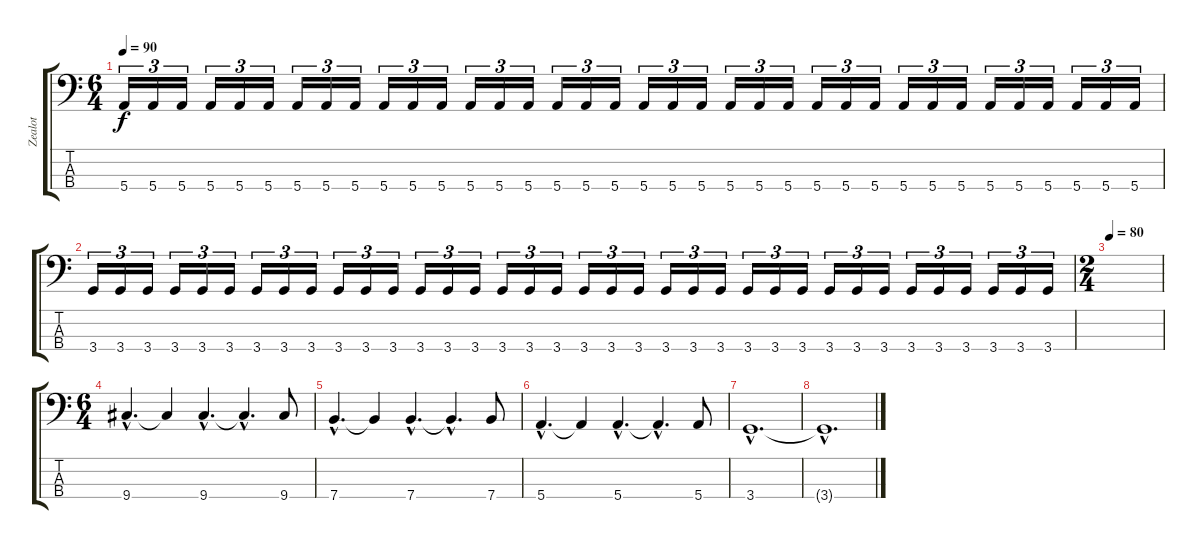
\track ("Zealot" "Zealot") {instrument electricbasspick}
\staff {score tabs}
\tuning (G2 D2 A1 E1) {hide}
\ts (6 4)
\tempo 90
\clef f4
\ks c
5.4.16{tu (3 2) dy f} 5.4.16{tu (3 2)} 5.4.16{tu (3 2)} 5.4.16{tu (3 2)} 5.4.16{tu (3 2)} 5.4.16{tu (3 2)} 5.4.16{tu (3 2)} 5.4.16{tu (3 2)} 5.4.16{tu (3 2)} 5.4.16{tu (3 2)} 5.4.16{tu (3 2)} 5.4.16{tu (3 2)} 5.4.16{tu (3 2)} 5.4.16{tu (3 2)} 5.4.16{tu (3 2)} 5.4.16{tu (3 2)} 5.4.16{tu (3 2)} 5.4.16{tu (3 2)} 5.4.16{tu (3 2)} 5.4.16{tu (3 2)} 5.4.16{tu (3 2)} 5.4.16{tu (3 2)} 5.4.16{tu (3 2)} 5.4.16{tu (3 2)} 5.4.16{tu (3 2)} 5.4.16{tu (3 2)} 5.4.16{tu (3 2)} 5.4.16{tu (3 2)} 5.4.16{tu (3 2)} 5.4.16{tu (3 2)} 5.4.16{tu (3 2)} 5.4.16{tu (3 2)} 5.4.16{tu (3 2)} 5.4.16{tu (3 2)} 5.4.16{tu (3 2)} 5.4.16{tu (3 2)} |
3.4.16{tu (3 2)} 3.4.16{tu (3 2)} 3.4.16{tu (3 2)} 3.4.16{tu (3 2)} 3.4.16{tu (3 2)} 3.4.16{tu (3 2)} 3.4.16{tu (3 2)} 3.4.16{tu (3 2)} 3.4.16{tu (3 2)} 3.4.16{tu (3 2)} 3.4.16{tu (3 2)} 3.4.16{tu (3 2)} 3.4.16{tu (3 2)} 3.4.16{tu (3 2)} 3.4.16{tu (3 2)} 3.4.16{tu (3 2)} 3.4.16{tu (3 2)} 3.4.16{tu (3 2)} 3.4.16{tu (3 2)} 3.4.16{tu (3 2)} 3.4.16{tu (3 2)} 3.4.16{tu (3 2)} 3.4.16{tu (3 2)} 3.4.16{tu (3 2)} 3.4.16{tu (3 2)} 3.4.16{tu (3 2)} 3.4.16{tu (3 2)} 3.4.16{tu (3 2)} 3.4.16{tu (3 2)} 3.4.16{tu (3 2)} 3.4.16{tu (3 2)} 3.4.16{tu (3 2)} 3.4.16{tu (3 2)} 3.4.16{tu (3 2)} 3.4.16{tu (3 2)} 3.4.16{tu (3 2)} |
\ts (2 4)
\tempo 80
|
\ts (6 4)
9.4{hac}.4{d} 9.4{t}.4 9.4{hac}.4{d} 9.4{hac t}.4{d} 9.4.8 |
7.4{hac}.4{d} 7.4{t}.4 7.4{hac}.4{d} 7.4{hac t}.4{d} 7.4.8 |
5.4{hac}.4{d} 5.4{t}.4 5.4{hac}.4{d} 5.4{hac t}.4{d} 5.4.8 |
3.4{hac}.1{d} |
3.4{hac t}.1{d}
